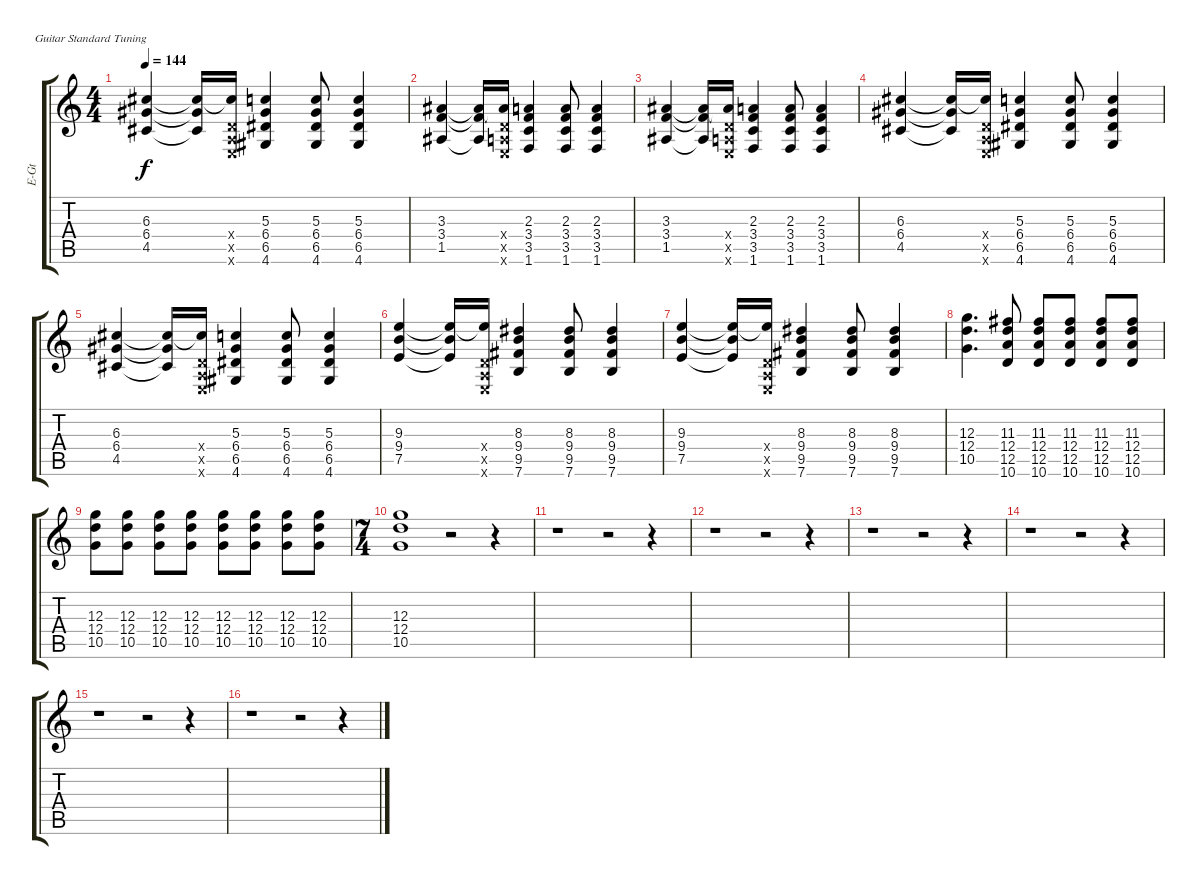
\bracketExtendMode groupsimilarinstruments
\otherSystemsTrackNameOrientation horizontal
\track ("Rhythm Guitar 2" "E-Gt") {instrument overdrivenguitar}
\staff {score tabs}
\tuning (E4 B3 G3 D3 A2 E2)
\ts (4 4)
\tempo 144
\clef g2
\ks c
(6.3{acc #} 6.4{acc #} 4.5{acc #}).4{dy f beam Up} (6.4{t acc #} 4.5{t acc #} 6.3{t acc #}).16{beam Up} (6.3{t acc #} 0.4{x} 0.5{x} 0.6{x}).16{beam Up} (5.3 6.4{acc #} 6.5{acc #} 4.6{acc #}).4{beam Up} (5.3 6.4{acc #} 6.5{acc #} 4.6{acc #}).8{beam Up} (5.3 6.4{acc #} 6.5{acc #} 4.6{acc #}).4{beam Up} |
(3.3{acc #} 3.4 1.5{acc #}).4{beam Up} (3.4{t} 1.5{t acc #} 3.3{t acc #}).16{beam Up} (3.3{t acc #} 0.4{x} 0.5{x} 0.6{x}).16{beam Up} (2.3 3.4 3.5 1.6).4{beam Up} (2.3 3.4 3.5 1.6).8{beam Up} (2.3 3.4 3.5 1.6).4{beam Up} |
(3.3{acc #} 3.4 1.5{acc #}).4{beam Up} (3.4{t} 1.5{t acc #} 3.3{t acc #}).16{beam Up} (3.3{t acc #} 0.4{x} 0.5{x} 0.6{x}).16{beam Up} (2.3 3.4 3.5 1.6).4{beam Up} (2.3 3.4 3.5 1.6).8{beam Up} (2.3 3.4 3.5 1.6).4{beam Up} |
(6.3{acc #} 6.4{acc #} 4.5{acc #}).4{beam Up} (6.4{t acc #} 4.5{t acc #} 6.3{t acc #}).16{beam Up} (6.3{t acc #} 0.4{x} 0.5{x} 0.6{x}).16{beam Up} (5.3 6.4{acc #} 6.5{acc #} 4.6{acc #}).4{beam Up} (5.3 6.4{acc #} 6.5{acc #} 4.6{acc #}).8{beam Up} (5.3 6.4{acc #} 6.5{acc #} 4.6{acc #}).4{beam Up} |
(6.3{acc #} 6.4{acc #} 4.5{acc #}).4{beam Up} (6.4{t acc #} 4.5{t acc #} 6.3{t acc #}).16{beam Up} (6.3{t acc #} 0.4{x} 0.5{x} 0.6{x}).16{beam Up} (5.3 6.4{acc #} 6.5{acc #} 4.6{acc #}).4{beam Up} (5.3 6.4{acc #} 6.5{acc #} 4.6{acc #}).8{beam Up} (5.3 6.4{acc #} 6.5{acc #} 4.6{acc #}).4{beam Up} |
(9.3 9.4 7.5).4{beam Up} (9.4{t} 7.5{t} 9.3{t}).16{beam Up} (9.3{t} 0.4{x} 0.5{x} 0.6{x}).16{beam Up} (8.3{acc #} 9.4 9.5{acc #} 7.6).4{beam Up} (8.3{acc #} 9.4 9.5{acc #} 7.6).8{beam Up} (8.3{acc #} 9.4 9.5{acc #} 7.6).4{beam Up} |
(9.3 9.4 7.5).4{beam Up} (9.4{t} 7.5{t} 9.3{t}).16{beam Up} (9.3{t} 0.4{x} 0.5{x} 0.6{x}).16{beam Up} (8.3{acc #} 9.4 9.5{acc #} 7.6).4{beam Up} (8.3{acc #} 9.4 9.5{acc #} 7.6).8{beam Up} (8.3{acc #} 9.4 9.5{acc #} 7.6).4{beam Up} |
(12.3 12.4 10.5).4{d beam Down} (11.3{acc #} 12.4 12.5 10.6).8{beam Up} (11.3{acc #} 12.4 12.5 10.6).8{beam Up} (11.3{acc #} 12.4 12.5 10.6).8{beam Up} (11.3{acc #} 12.4 12.5 10.6).8{beam Up} (11.3{acc #} 12.4 12.5 10.6).8{beam Up} |
(12.3 12.4 10.5).8{beam Down} (12.3 12.4 10.5).8{beam Down} (12.3 12.4 10.5).8{beam Down} (12.3 12.4 10.5).8{beam Down} (12.3 12.4 10.5).8{beam Down} (12.3 12.4 10.5).8{beam Down} (12.3 12.4 10.5).8{beam Down} (12.3 12.4 10.5).8{beam Down} |
\ts (7 4)
(12.3 12.4 10.5).1{beam Down} r.2{beam Down} r.4{beam Down} |
r.1{beam Down} r.2{beam Down} r.4{beam Down} |
r.1{beam Down} r.2{beam Down} r.4{beam Down} |
r.1{beam Down} r.2{beam Down} r.4{beam Down} |
r.1{beam Down} r.2{beam Down} r.4{beam Down} |
r.1{beam Down} r.2{beam Down} r.4{beam Down} |
r.1{beam Down} r.2{beam Down} r.4{beam Down}
